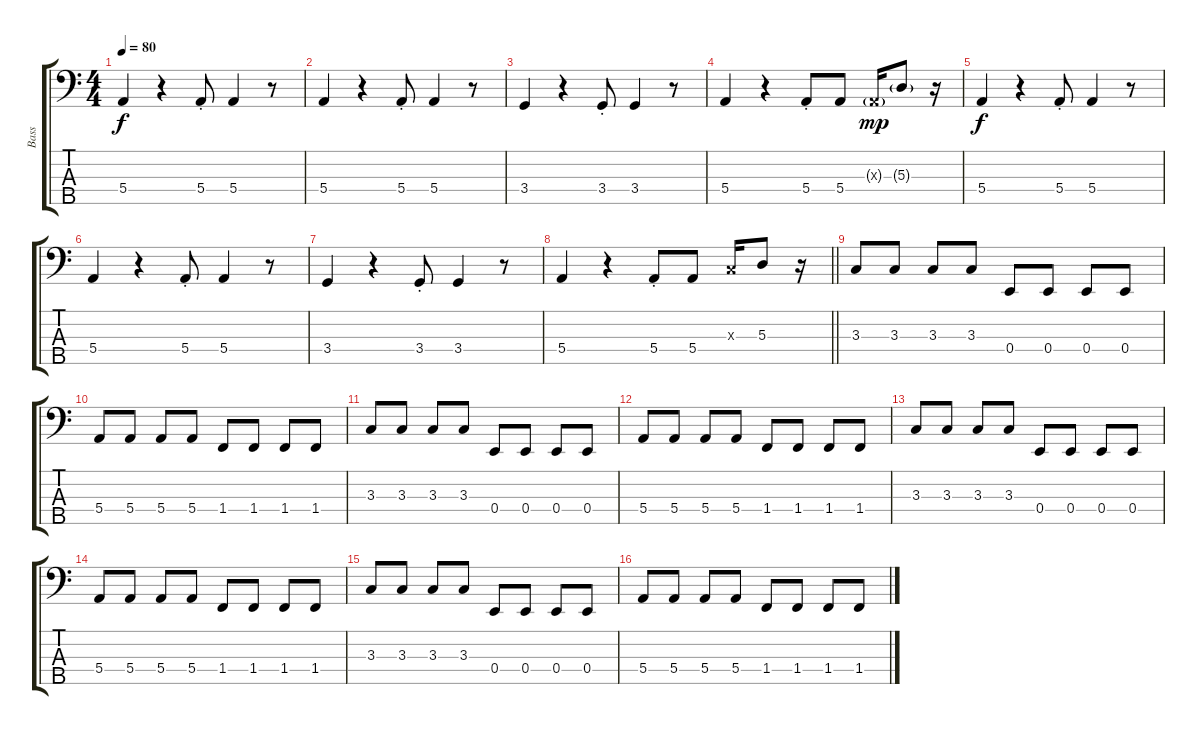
\track ("Bass" "Bass") {instrument electricbassfinger}
\staff {score tabs}
\tuning (G2 D2 A1 E1 B0) {hide}
\ts (4 4)
\tempo 80
\clef f4
\ks c
5.4.4{dy f} r.4 5.4{st}.8 5.4.4 r.8 |
5.4.4 r.4 5.4{st}.8 5.4.4 r.8 |
3.4.4 r.4 3.4{st}.8 3.4.4 r.8 |
5.4.4 r.4 5.4{st}.8 5.4.8 0.3{g x}.16{dy mp} 5.3{g}.8 r.16 |
5.4.4{dy f} r.4 5.4{st}.8 5.4.4 r.8 |
5.4.4 r.4 5.4{st}.8 5.4.4 r.8 |
3.4.4 r.4 3.4{st}.8 3.4.4 r.8 |
\barLineRight lightlight
5.4.4 r.4 5.4{st}.8 5.4.8 3.3{x}.16 5.3.8 r.16 |
3.3.8 3.3.8 3.3.8 3.3.8 0.4.8 0.4.8 0.4.8 0.4.8 |
5.4.8 5.4.8 5.4.8 5.4.8 1.4.8 1.4.8 1.4.8 1.4.8 |
3.3.8 3.3.8 3.3.8 3.3.8 0.4.8 0.4.8 0.4.8 0.4.8 |
5.4.8 5.4.8 5.4.8 5.4.8 1.4.8 1.4.8 1.4.8 1.4.8 |
3.3.8 3.3.8 3.3.8 3.3.8 0.4.8 0.4.8 0.4.8 0.4.8 |
5.4.8 5.4.8 5.4.8 5.4.8 1.4.8 1.4.8 1.4.8 1.4.8 |
3.3.8 3.3.8 3.3.8 3.3.8 0.4.8 0.4.8 0.4.8 0.4.8 |
5.4.8 5.4.8 5.4.8 5.4.8 1.4.8 1.4.8 1.4.8 1.4.8
